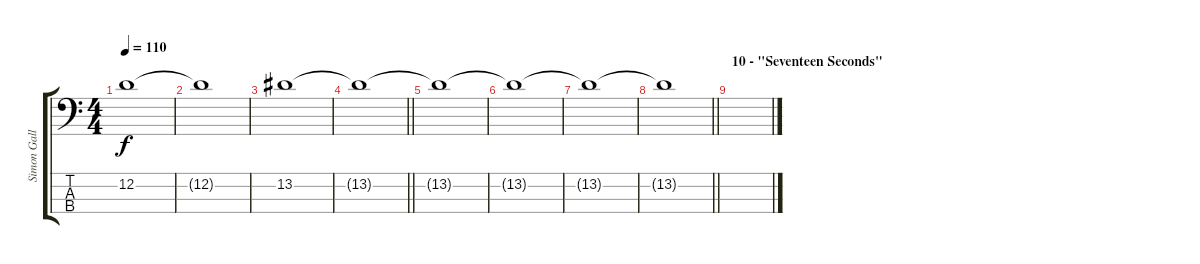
\track ("Simon Gallup" "Simon Gall") {instrument electricbasspick}
\staff {score tabs}
\tuning (G2 D2 A1 E1) {hide}
\ts (4 4)
\tempo 110
\clef f4
\ks c
12.2.1{dy f} |
12.2{t}.1 |
13.2.1 |
\barLineRight lightlight
13.2{t}.1 |
13.2{t}.1 |
13.2{t}.1 |
13.2{t}.1 |
\barLineRight lightlight
13.2{t}.1 |
\section ("" "10 - \"Seventeen Seconds\"")
